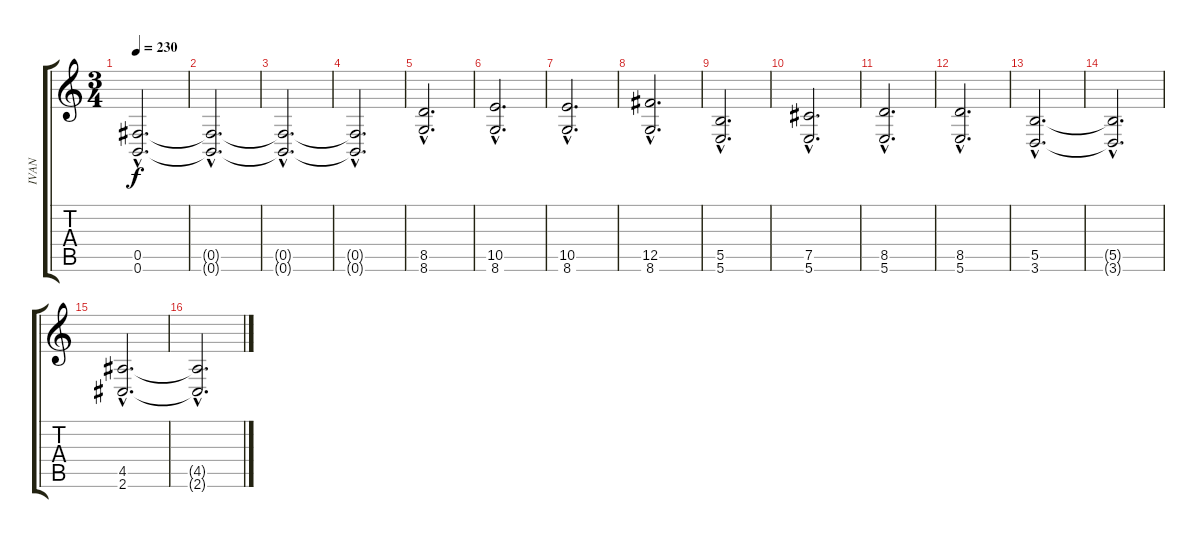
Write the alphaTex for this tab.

\track ("IVAN" "IVAN") {instrument distortionguitar}
\staff {score tabs}
\tuning (Db4 Ab3 E3 B2 Gb2 B1) {hide}
\ts (3 4)
\tempo 230
\clef g2
\ks c
(0.5{hac} 0.6{hac}).2{d dy f} |
(0.5{hac t} 0.6{hac t}).2{d} |
(0.5{hac t} 0.6{hac t}).2{d} |
(0.5{hac t} 0.6{hac t}).2{d} |
(8.5{hac} 8.6{hac}).2{d} |
(10.5{hac} 8.6{hac}).2{d} |
(10.5{hac} 8.6{hac}).2{d} |
(12.5{hac} 8.6{hac}).2{d} |
(5.5{hac} 5.6{hac}).2{d} |
(7.5{hac} 5.6{hac}).2{d} |
(8.5{hac} 5.6{hac}).2{d} |
(8.5{hac} 5.6{hac}).2{d} |
(5.5{hac} 3.6{hac}).2{d} |
(5.5{hac t} 3.6{hac t}).2{d} |
(4.5{hac} 2.6{hac}).2{d} |
(4.5{hac t} 2.6{hac t}).2{d}
